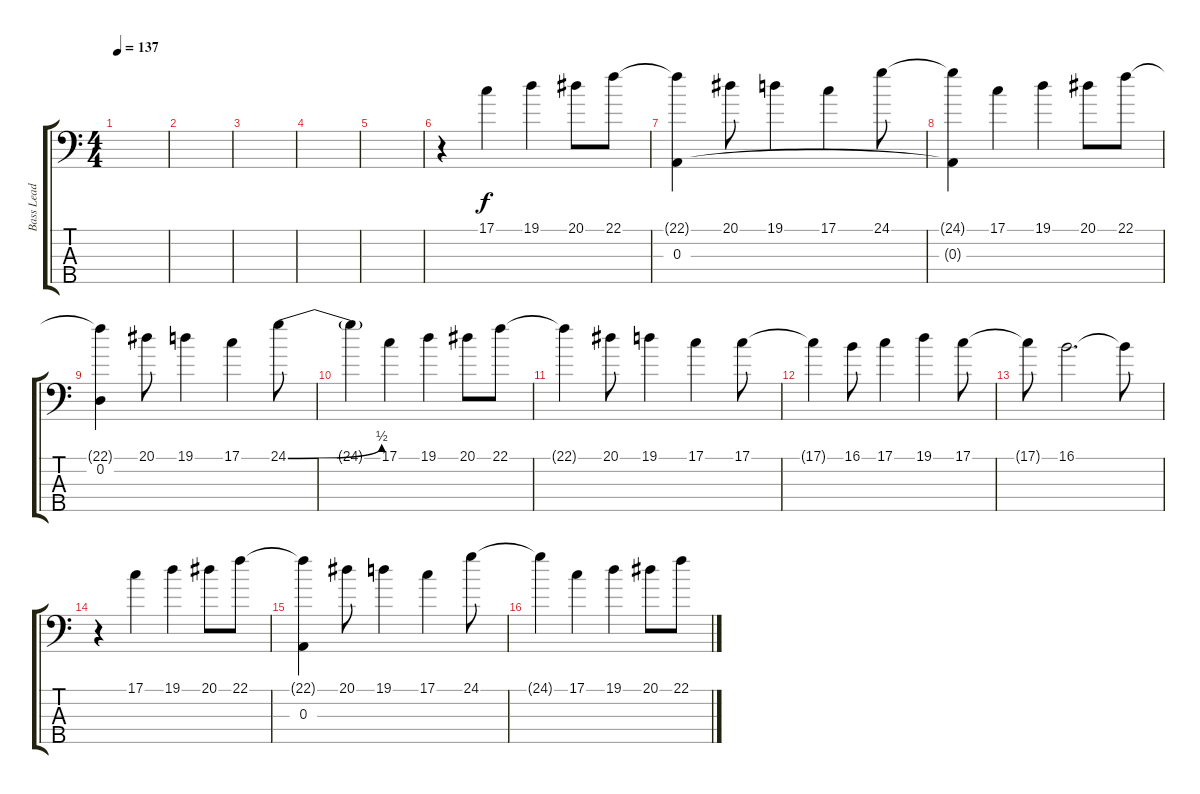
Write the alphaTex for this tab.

\track ("Bass Lead" "Bass Lead") {instrument electricbassfinger}
\staff {score tabs}
\tuning (G2 D2 A1 E1 B0) {hide}
\ts (4 4)
\tempo 137
\clef f4
\ks c
|
|
|
|
|
r.4 17.1.4 19.1.4 20.1.8 22.1.8 |
(22.1{t} 0.3).4 20.1.8 19.1.4 17.1.4 24.1.8 |
(24.1{t} 0.3{t}).4 17.1.4 19.1.4 20.1.8 22.1.8 |
(22.1{t} 0.2).4 20.1.8 19.1.4 17.1.4 24.1{be (bend 0 0 60 2)}.8 |
24.1{t}.4 17.1.4 19.1.4 20.1.8 22.1.8 |
22.1{t}.4 20.1.8 19.1.4 17.1.4 17.1.8 |
17.1{t}.4 16.1.8 17.1.4 19.1.4 17.1.8 |
17.1{t}.8 16.1.2{d} 16.1{t}.8 |
r.4 17.1.4 19.1.4 20.1.8 22.1.8 |
(22.1{t} 0.3).4 20.1.8 19.1.4 17.1.4 24.1.8 |
24.1{t}.4 17.1.4 19.1.4 20.1.8 22.1.8
